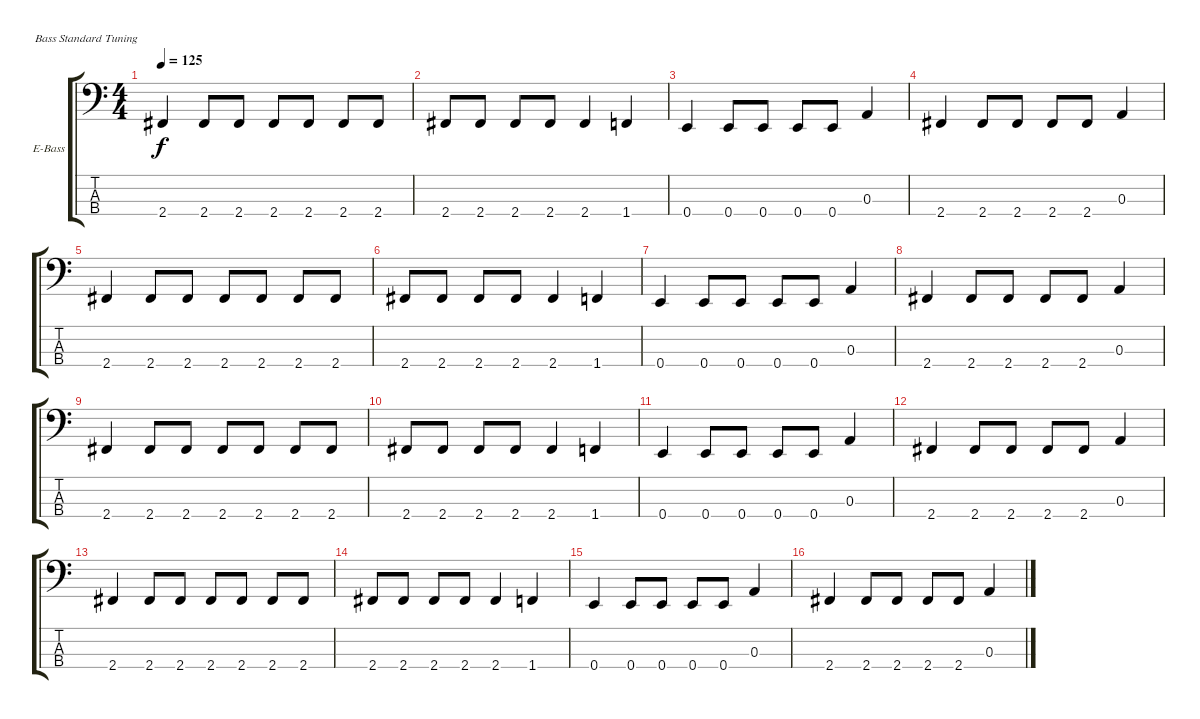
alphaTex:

\bracketExtendMode groupsimilarinstruments
\firstSystemTrackNameOrientation horizontal
\otherSystemsTrackNameOrientation horizontal
\track ("basse" "E-Bass") {instrument electricbasspick}
\staff {score tabs}
\tuning (G2 D2 A1 E1)
\ts (4 4)
\tempo 125
\clef f4
\ks c
2.4.4{dy f} 2.4.8 2.4.8 2.4.8 2.4.8 2.4.8 2.4.8 |
2.4.8 2.4.8 2.4.8 2.4.8 2.4.4 1.4.4 |
0.4.4 0.4.8 0.4.8 0.4.8 0.4.8 0.3.4 |
2.4.4 2.4.8 2.4.8 2.4.8 2.4.8 0.3.4 |
2.4.4 2.4.8 2.4.8 2.4.8 2.4.8 2.4.8 2.4.8 |
2.4.8 2.4.8 2.4.8 2.4.8 2.4.4 1.4.4 |
0.4.4 0.4.8 0.4.8 0.4.8 0.4.8 0.3.4 |
2.4.4 2.4.8 2.4.8 2.4.8 2.4.8 0.3.4 |
2.4.4 2.4.8 2.4.8 2.4.8 2.4.8 2.4.8 2.4.8 |
2.4.8 2.4.8 2.4.8 2.4.8 2.4.4 1.4.4 |
0.4.4 0.4.8 0.4.8 0.4.8 0.4.8 0.3.4 |
2.4.4 2.4.8 2.4.8 2.4.8 2.4.8 0.3.4 |
2.4.4 2.4.8 2.4.8 2.4.8 2.4.8 2.4.8 2.4.8 |
2.4.8 2.4.8 2.4.8 2.4.8 2.4.4 1.4.4 |
0.4.4 0.4.8 0.4.8 0.4.8 0.4.8 0.3.4 |
2.4.4 2.4.8 2.4.8 2.4.8 2.4.8 0.3.4
